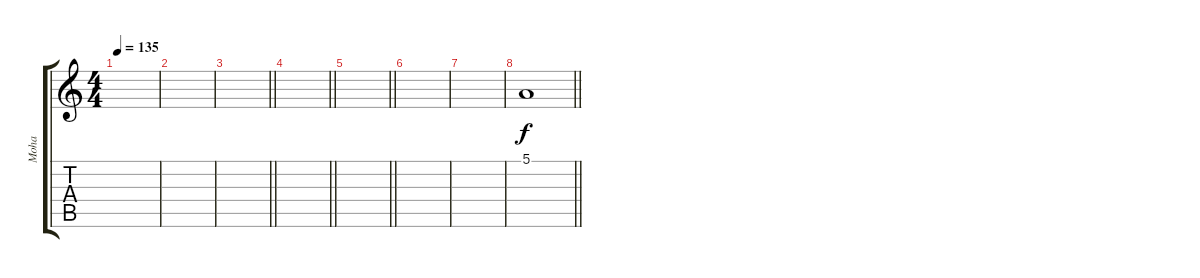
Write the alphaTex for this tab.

\track ("Moha" "Moha") {instrument violin}
\staff {score tabs}
\tuning (E4 B3 G3 D3 A2 E2) {hide}
\ts (4 4)
\tempo 135
\clef g2
\ks c
|
|
\barLineRight lightlight
|
\barLineRight lightlight
|
\barLineRight lightlight
|
|
|
\barLineRight lightlight
5.1.1{volume 13}
